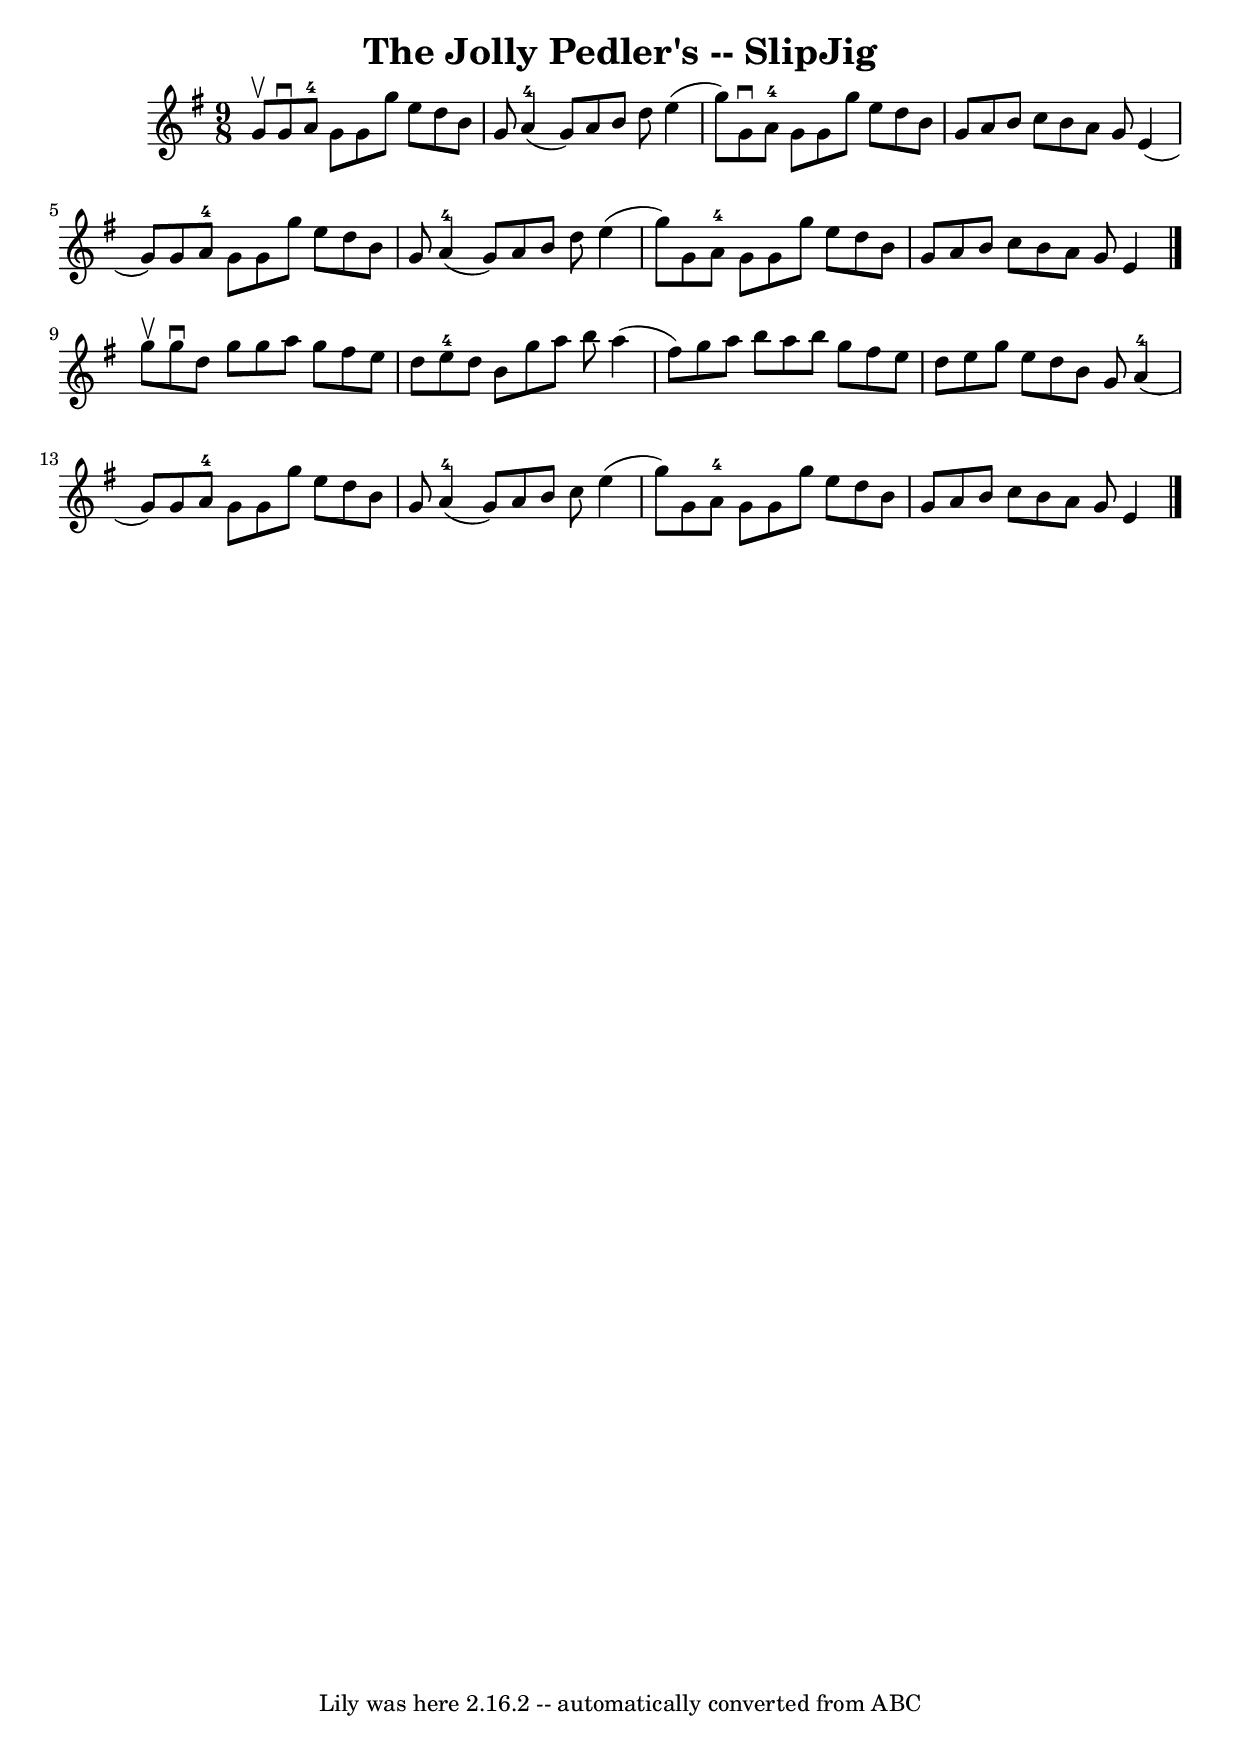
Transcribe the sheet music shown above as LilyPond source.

\version "2.7.40"
\include "Mammoth.ily"
\header {
	%% book = "Ryan's Mammoth Collection"
	crossRefNumber = "1"
	footnotes = ""
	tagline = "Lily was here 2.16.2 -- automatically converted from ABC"
	title = "The Jolly Pedler's -- SlipJig"
}
voicedefault =  {
\set Score.defaultBarType = "empty"

\time 9/8 \key g \major g'8^\upbow |
 g'8^\downbow a'8-4 g'8 
 g'8 g''8 e''8 d''8 b'8 g'8  |
 a'4-4(g'8)   
a'8 b'8 d''8 e''4 (g''8) |
 g'8^\downbow a'8-4   
g'8 g'8 g''8 e''8 d''8 b'8 g'8  |
 a'8 b'8 c''8 
 b'8 a'8 g'8 e'4 (g'8) |
 g'8 a'8-4 g'8    
g'8 g''8 e''8 d''8 b'8 g'8  |
 a'4-4(g'8) a'8 
 b'8 d''8 e''4 (g''8) |
 g'8 a'8-4 g'8 g'8    
g''8 e''8 d''8 b'8 g'8  |
 a'8 b'8 c''8 b'8 a'8 
 g'8 e'4  \bar "|." g''8^\upbow |
 g''8^\downbow d''8    
g''8 g''8 a''8 g''8 fis''8 e''8 d''8  |
 e''8-4   
d''8 b'8 g''8 a''8 b''8 a''4 (fis''8) |
 g''8    
a''8 b''8 a''8 b''8 g''8 fis''8 e''8 d''8  |
 e''8 
 g''8 e''8 d''8 b'8 g'8 a'4-4(g'8) |
 g'8 
 a'8-4 g'8 g'8 g''8 e''8 d''8 b'8 g'8  |
 a'4 
-4(g'8) a'8 b'8 c''8 e''4 (g''8) |
 g'8 a'8 
-4 g'8 g'8 g''8 e''8 d''8 b'8 g'8  |
 a'8 b'8  
 c''8 b'8 a'8 g'8 e'4  \bar "|."   
}

\score{
    <<

	\context Staff="default"
	{
	    \voicedefault 
	}

    >>
	\layout {
	}
	\midi {}
}
